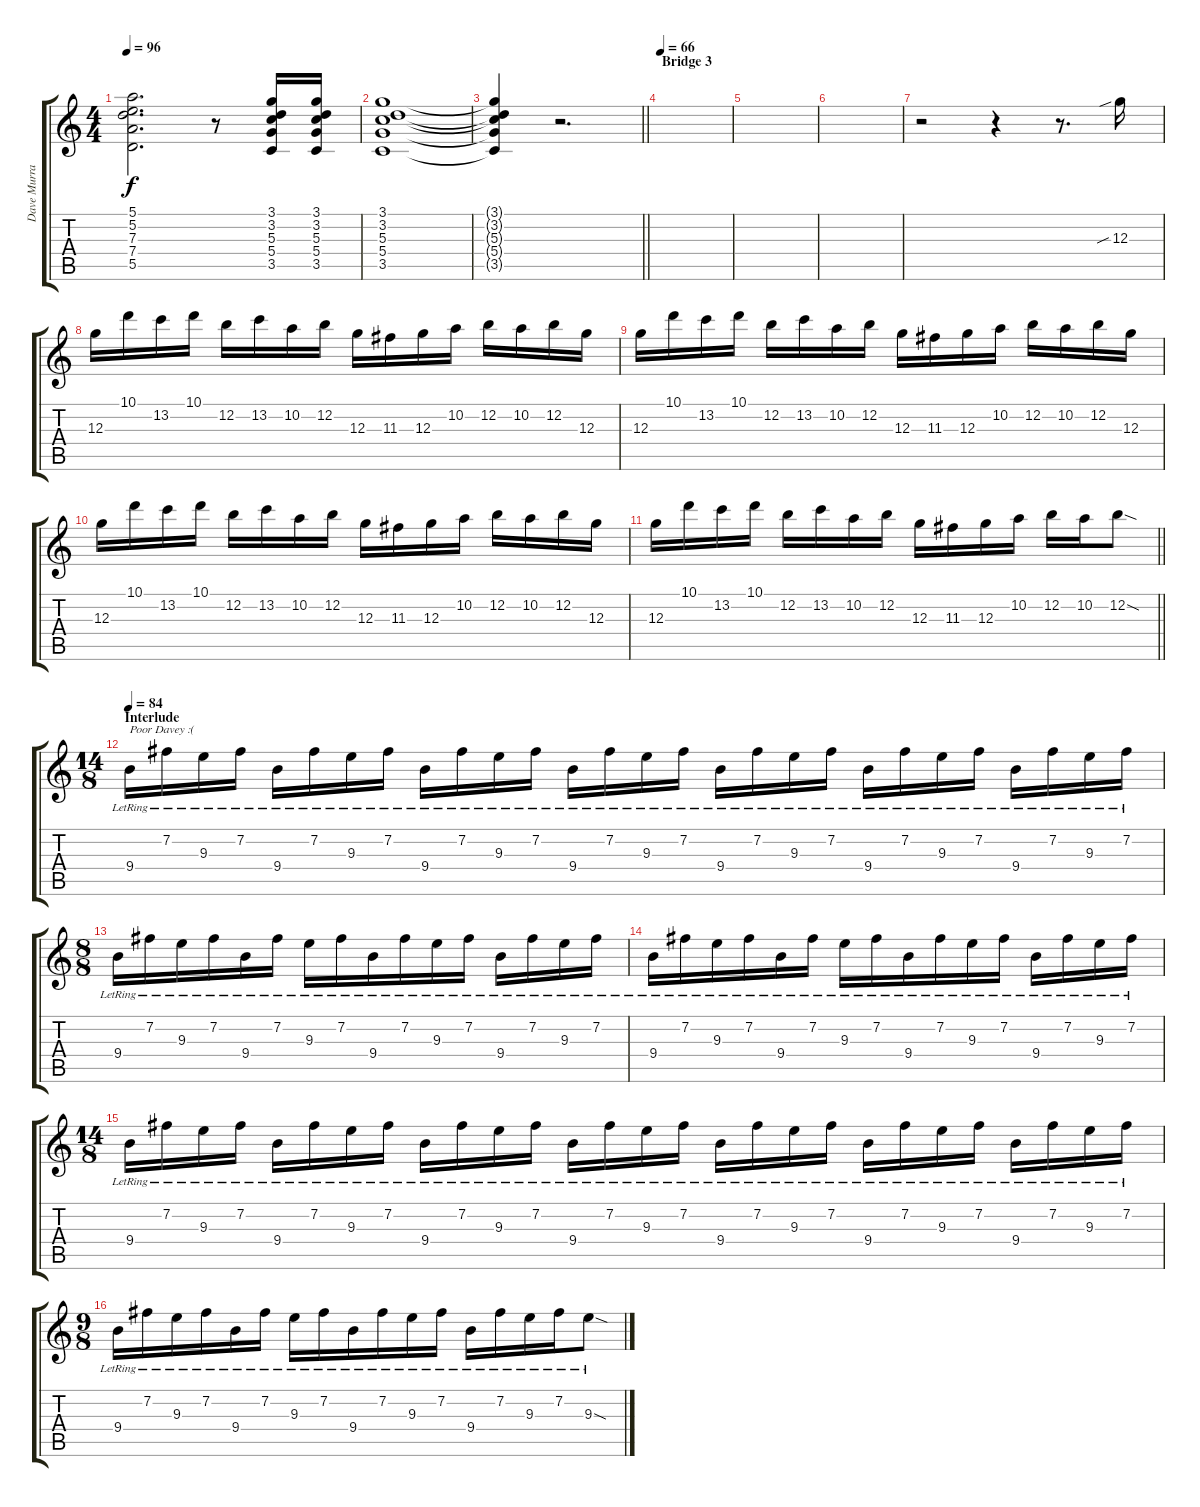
\track ("Dave Murray" "Dave Murra") {instrument overdrivenguitar}
\staff {score tabs}
\tuning (E4 B3 G3 D3 A2 E2) {hide}
\ts (4 4)
\tempo 96
\clef g2
\ks c
(5.1{t} 5.2{t} 7.3{t} 7.4{t} 5.5{t}).2{d dy f} r.8 (3.1 3.2 5.3 5.4 3.5).16 (3.1 3.2 5.3 5.4 3.5).16 |
(3.1 3.2 5.3 5.4 3.5).1 |
\barLineRight lightlight
(3.1{t} 3.2{t} 5.3{t} 5.4{t} 3.5{t}).4 r.2{d} |
\section ("" "Bridge 3")
\tempo 66
|
|
|
r.2 r.4 r.8{d} 12.3{sib}.16 |
12.3.16 10.1.16 13.2.16 10.1.16 12.2.16 13.2.16 10.2.16 12.2.16 12.3.16 11.3.16 12.3.16 10.2.16 12.2.16 10.2.16 12.2.16 12.3.16 |
12.3.16 10.1.16 13.2.16 10.1.16 12.2.16 13.2.16 10.2.16 12.2.16 12.3.16 11.3.16 12.3.16 10.2.16 12.2.16 10.2.16 12.2.16 12.3.16 |
12.3.16 10.1.16 13.2.16 10.1.16 12.2.16 13.2.16 10.2.16 12.2.16 12.3.16 11.3.16 12.3.16 10.2.16 12.2.16 10.2.16 12.2.16 12.3.16 |
\barLineRight lightlight
12.3.16 10.1.16 13.2.16 10.1.16 12.2.16 13.2.16 10.2.16 12.2.16 12.3.16 11.3.16 12.3.16 10.2.16 12.2.16 10.2.16 12.2{sod}.8 |
\ts (14 8)
\section ("" "Interlude")
\tempo 84
9.4{lr}.16{txt "Poor Davey :(" instrument electricguitarclean} 7.2{lr}.16 9.3{lr}.16 7.2{lr}.16 9.4{lr}.16 7.2{lr}.16 9.3{lr}.16 7.2{lr}.16 9.4{lr}.16 7.2{lr}.16 9.3{lr}.16 7.2{lr}.16 9.4{lr}.16 7.2{lr}.16 9.3{lr}.16 7.2{lr}.16 9.4{lr}.16 7.2{lr}.16 9.3{lr}.16 7.2{lr}.16 9.4{lr}.16 7.2{lr}.16 9.3{lr}.16 7.2{lr}.16 9.4{lr}.16 7.2{lr}.16 9.3{lr}.16 7.2{lr}.16 |
\ts (8 8)
9.4{lr}.16 7.2{lr}.16 9.3{lr}.16 7.2{lr}.16 9.4{lr}.16 7.2{lr}.16 9.3{lr}.16 7.2{lr}.16 9.4{lr}.16 7.2{lr}.16 9.3{lr}.16 7.2{lr}.16 9.4{lr}.16 7.2{lr}.16 9.3{lr}.16 7.2{lr}.16 |
9.4{lr}.16 7.2{lr}.16 9.3{lr}.16 7.2{lr}.16 9.4{lr}.16 7.2{lr}.16 9.3{lr}.16 7.2{lr}.16 9.4{lr}.16 7.2{lr}.16 9.3{lr}.16 7.2{lr}.16 9.4{lr}.16 7.2{lr}.16 9.3{lr}.16 7.2{lr}.16 |
\ts (14 8)
9.4{lr}.16 7.2{lr}.16 9.3{lr}.16 7.2{lr}.16 9.4{lr}.16 7.2{lr}.16 9.3{lr}.16 7.2{lr}.16 9.4{lr}.16 7.2{lr}.16 9.3{lr}.16 7.2{lr}.16 9.4{lr}.16 7.2{lr}.16 9.3{lr}.16 7.2{lr}.16 9.4{lr}.16 7.2{lr}.16 9.3{lr}.16 7.2{lr}.16 9.4{lr}.16 7.2{lr}.16 9.3{lr}.16 7.2{lr}.16 9.4{lr}.16 7.2{lr}.16 9.3{lr}.16 7.2{lr}.16 |
\ts (9 8)
9.4{lr}.16 7.2{lr}.16 9.3{lr}.16 7.2{lr}.16 9.4{lr}.16 7.2{lr}.16 9.3{lr}.16 7.2{lr}.16 9.4{lr}.16 7.2{lr}.16 9.3{lr}.16 7.2{lr}.16 9.4{lr}.16 7.2{lr}.16 9.3{lr}.16 7.2{lr}.16 9.3{sod lr}.8
